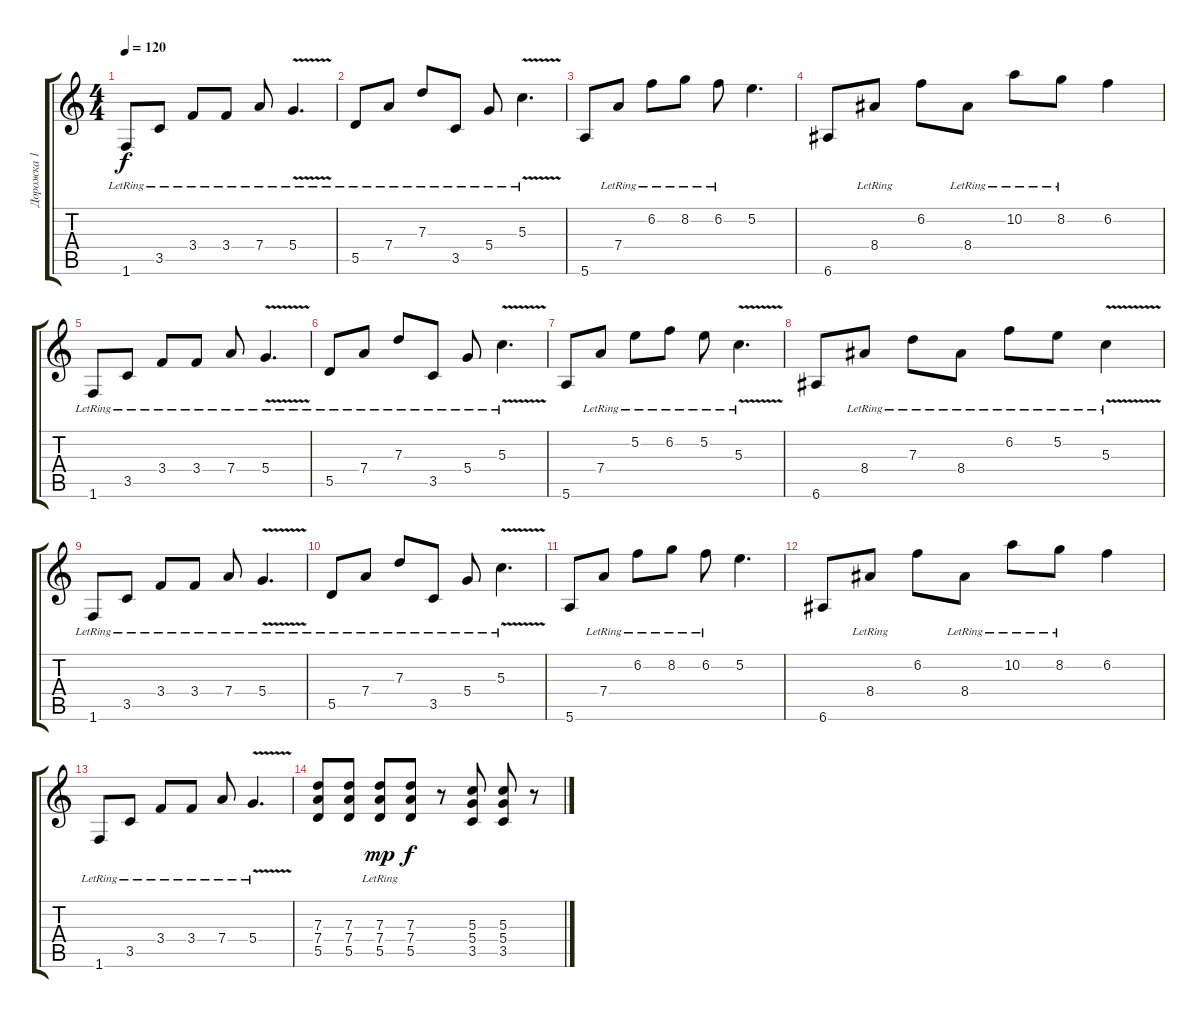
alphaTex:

\track ("Дорожка 1" "Дорожка 1") {instrument acousticguitarsteel}
\staff {score tabs}
\tuning (E4 B3 G3 D3 A2 E2) {hide}
\ts (4 4)
\tempo 120
\clef g2
\ks c
1.6{lr}.8{dy f} 3.5{lr}.8 3.4{lr}.8 3.4{lr}.8 7.4{lr}.8 5.4{v lr}.4{d} |
5.5{lr}.8 7.4{lr}.8 7.3{lr}.8 3.5{lr}.8 5.4{lr}.8 5.3{v lr}.4{d} |
5.6.8{instrument electricguitarjazz} 7.4{lr}.8 6.2{lr}.8 8.2{lr}.8 6.2{lr}.8 5.2.4{d} |
6.6.8 8.4{lr}.8 6.2.8 8.4{lr}.8 10.2{lr}.8 8.2{lr}.8 6.2.4 |
1.6{lr}.8 3.5{lr}.8 3.4{lr}.8 3.4{lr}.8 7.4{lr}.8 5.4{v lr}.4{d} |
5.5{lr}.8 7.4{lr}.8 7.3{lr}.8 3.5{lr}.8 5.4{lr}.8 5.3{v lr}.4{d} |
5.6.8{instrument electricguitarjazz} 7.4{lr}.8 5.2{lr}.8 6.2{lr}.8 5.2{lr}.8 5.3{v lr}.4{d} |
6.6.8 8.4{lr}.8 7.3{lr}.8 8.4{lr}.8 6.2{lr}.8 5.2{lr}.8 5.3{v lr}.4 |
1.6{lr}.8 3.5{lr}.8 3.4{lr}.8 3.4{lr}.8 7.4{lr}.8 5.4{v lr}.4{d} |
5.5{lr}.8 7.4{lr}.8 7.3{lr}.8 3.5{lr}.8 5.4{lr}.8 5.3{v lr}.4{d} |
5.6.8{instrument electricguitarjazz} 7.4{lr}.8 6.2{lr}.8 8.2{lr}.8 6.2{lr}.8 5.2.4{d} |
6.6.8 8.4{lr}.8 6.2.8 8.4{lr}.8 10.2{lr}.8 8.2{lr}.8 6.2.4 |
1.6{lr}.8 3.5{lr}.8 3.4{lr}.8 3.4{lr}.8 7.4{lr}.8 5.4{v lr}.4{d} |
(7.3 7.4 5.5).8 (7.3 7.4 5.5).8 (7.3{lr} 7.4 5.5).8{dy mp} (7.3 7.4 5.5).8{dy f} r.8 (5.3 5.4 3.5).8 (5.3 5.4 3.5).8 r.8
